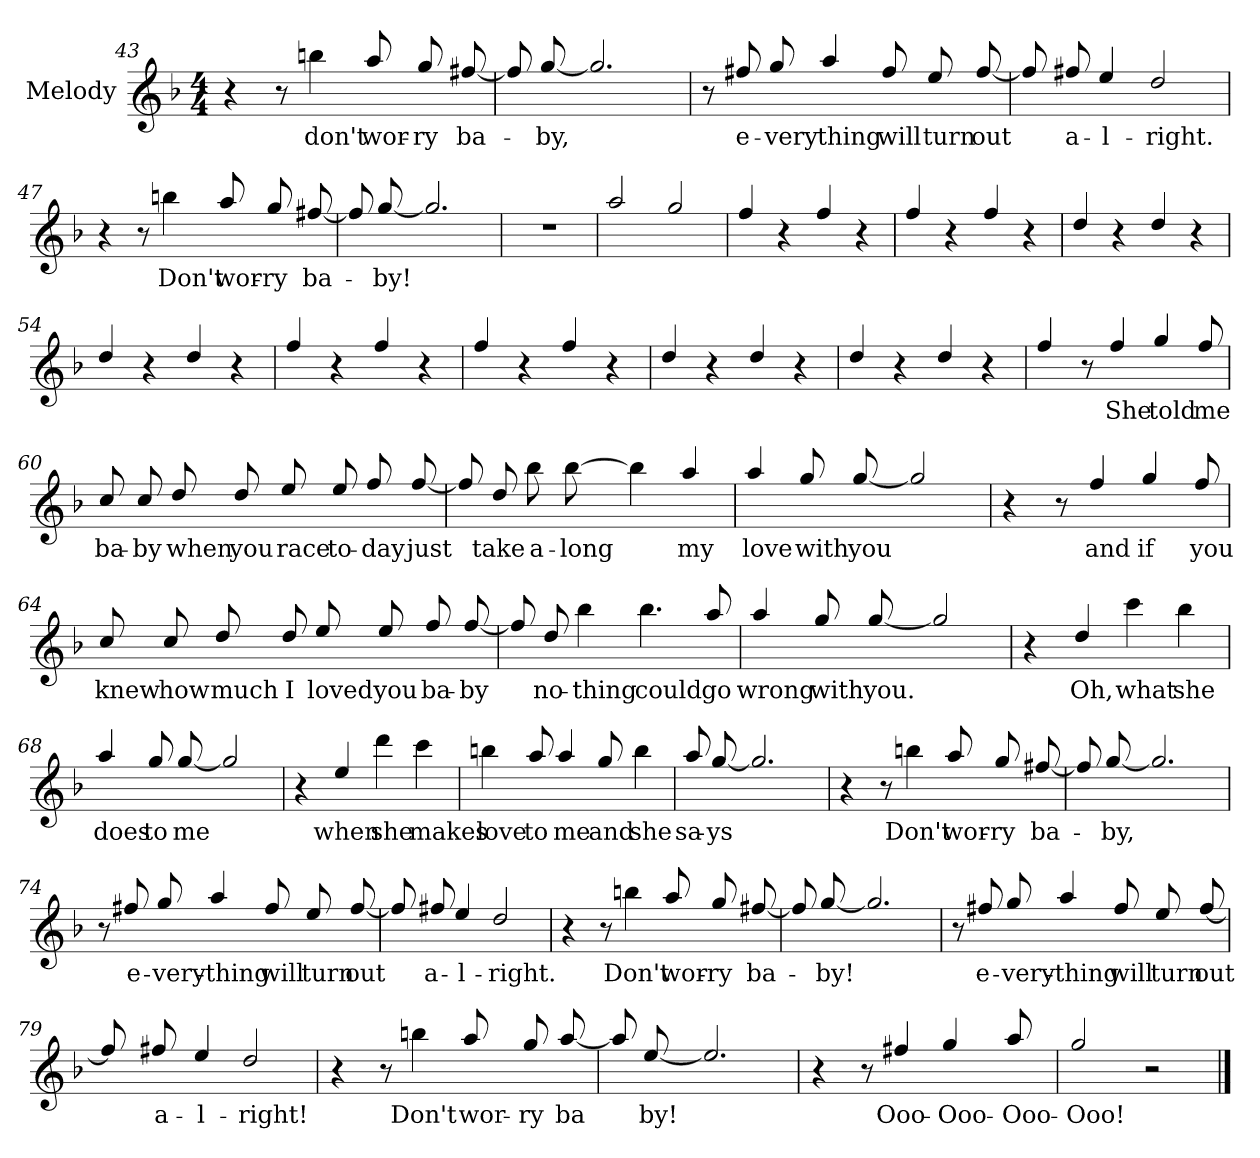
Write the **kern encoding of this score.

**kern	**text
*part1	*part1
*staff1	*staff1
*I"Melody	*
*I'Melody	*
*clefG2	*
*ITrd8c14	*
*k[b-]	*
*M4/4	*
=43	=43
4r	.
8r	.
4bn\	don't
8a/	wor-
8g/L	ry
[<8f#X/	ba-
!!LO:LB:g=z
=44	=44
8f#/L]	.
[<8g/	by,
2.g/]	.
=45	=45
8r	.
8f#X/	e-
8g/	very
4a/	thing
8f#/	will
8e/L	turn
[<8f#/	out
=46	=46
8f#/L]	.
8f#X/	a-
4e/	l-
2d/	right.
!!LO:LB:g=z
=47	=47
4r	.
8r	.
4bn\	Don't
8a/	wor-
8g/L	ry
[<8f#X/	ba-
=48	=48
8f#/L]	.
[<8g/	by!
2.g/]	.
=49	=49
1r	.
=50	=50
2a/	.
2g/	.
=51	=51
4f/	.
4r	.
4f/	.
4r	.
!!LO:LB:g=z
=52	=52
4f/	.
4r	.
4f/	.
4r	.
=53	=53
4d/	.
4r	.
4d/	.
4r	.
=54	=54
4d/	.
4r	.
4d/	.
4r	.
=55	=55
4f/	.
4r	.
4f/	.
4r	.
=56	=56
4f/	.
4r	.
4f/	.
4r	.
!!LO:PB:g=z
=57	=57
4d/	.
4r	.
4d/	.
4r	.
=58	=58
4d/	.
4r	.
4d/	.
4r	.
=59	=59
4f/	.
8r	.
4f/	She
4g/	told
8f/	me
!!LO:LB:g=z
=60	=60
8c/L	ba-
8c/	by
8d/L	when
8d/	you
8e/L	race
8e/	to-
8f/L	day
[<8f/	just
=61	=61
8f/L]	.
8d/	take
8b-\L	a-
[>8b-\	long
4b-\]	.
4a/	my
=62	=62
4a/	love
8g/L	with
[<8g/	you
2g/]	.
!!LO:LB:g=z
=63	=63
4r	.
8r	.
4f/	and
4g/	if
8f/	you
=64	=64
8c/L	knew
8c/	how
8d/L	much
8d/	I
8e/L	loved
8e/	you
8f/L	ba-
[<8f/	by
=65	=65
8f/L]	.
8d/	no-
4b-\	thing
4.b-\	could
8a/	go
!!LO:LB:g=z
=66	=66
4a/	wrong
8g/L	with
[<8g/	you.
2g/]	.
=67	=67
4r	.
4d/	Oh,
4cc\	what
4b-\	she
=68	=68
4a/	does
8g/L	to
[<8g/	me
2g/]	.
!!LO:LB:g=z
=69	=69
4r	.
4e/	when
4dd\	she
4cc\	makes
=70	=70
4bn\	love
8a/	to
4a/	me
8g/	and
4b\	she
=71	=71
8a/L	sa-
[<8g/	ys
2.g/]	.
!!LO:LB:g=z
=72	=72
4r	.
8r	.
4bn\	Don't
8a/	wor-
8g/L	ry
[<8f#X/	ba-
=73	=73
8f#/L]	.
[<8g/	by,
2.g/]	.
=74	=74
8r	.
8f#X/	e-
8g/	very-
4a/	thing
8f#/	will
8e/L	turn
[<8f#/	out
!!LO:LB:g=z
=75	=75
8f#/L]	.
8f#X/	a-
4e/	l-
2d/	right.
=76	=76
4r	.
8r	.
4bn\	Don't
8a/	wor-
8g/L	ry
[<8f#X/	ba-
=77	=77
8f#/L]	.
[<8g/	by!
2.g/]	.
!!LO:LB:g=z
=78	=78
8r	.
8f#X/	e-
8g/	very-
4a/	thing
8f#/	will
8e/L	turn
[<8f#/	out
=79	=79
8f#/L]	.
8f#X/	a-
4e/	l-
2d/	right!
=80	=80
4r	.
8r	.
4bn\	Don't
8a/	wor-
8g/L	ry
[<8a/	ba
!!LO:LB:g=z
=81	=81
8a/L]	.
[<8e/	by!
2.e/]	.
=82	=82
4r	.
8r	.
4f#X/	Ooo-
4g/	Ooo-
8a/	Ooo-
=83	=83
2g/	Ooo!
2r	.
==	==
*-	*-
